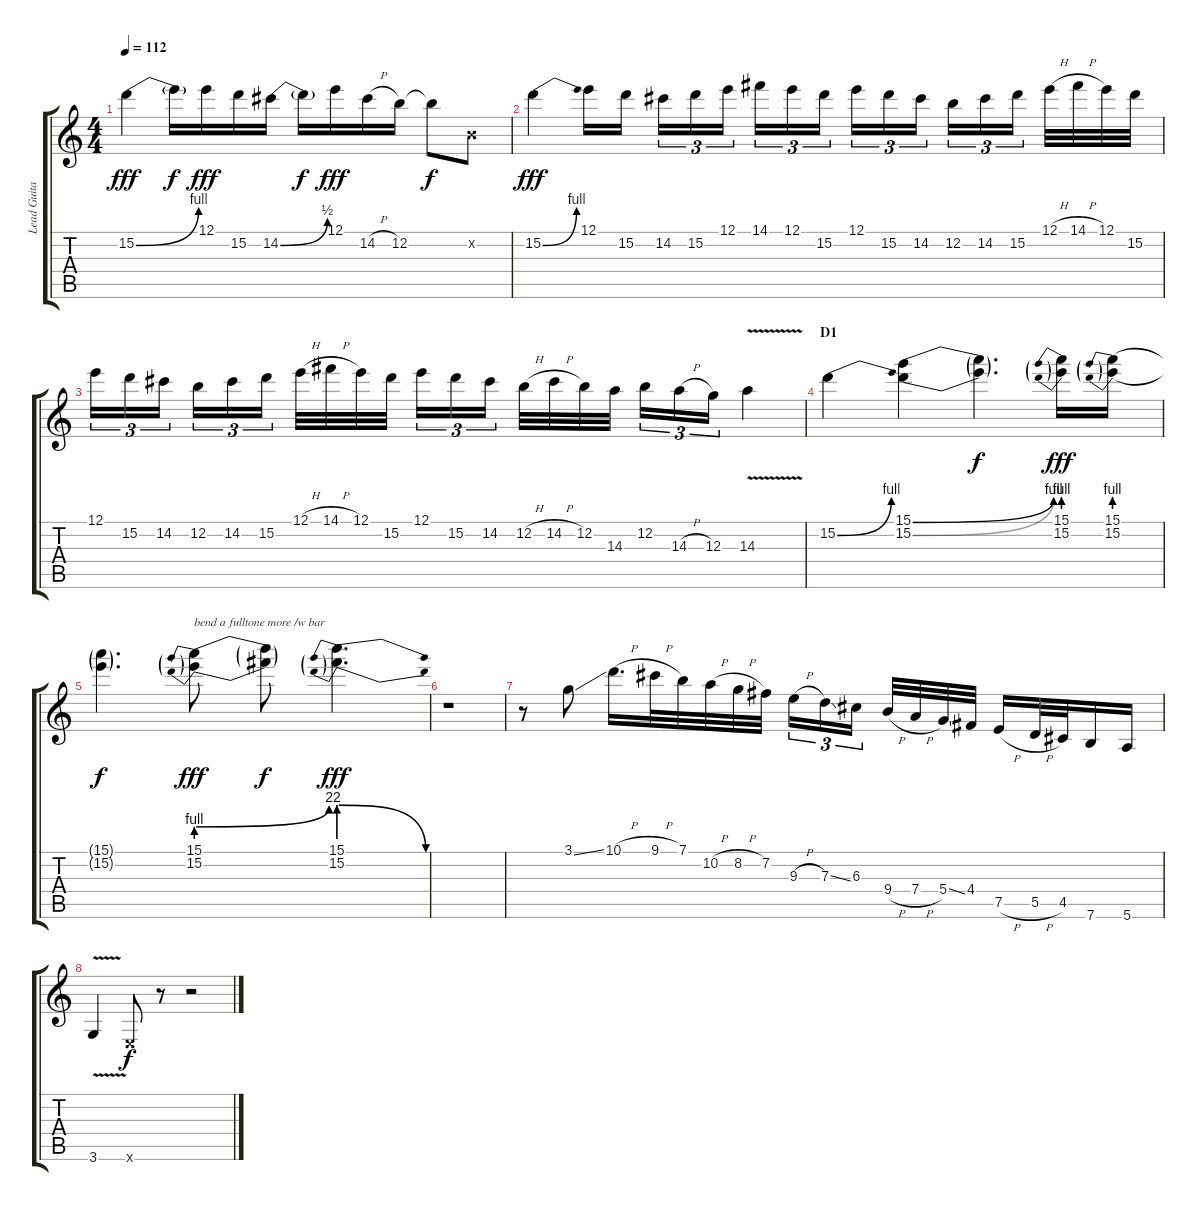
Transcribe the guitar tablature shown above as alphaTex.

\track ("Lead Guitar 1" "Lead Guita") {instrument distortionguitar}
\staff {score tabs}
\tuning (E4 B3 G3 D3 A2 E2) {hide}
\ts (4 4)
\tempo 112
\clef g2
\ks c
15.2{be (bend 0 0 60 4)}.4{dy fff} 15.2{t}.16{dy f} 12.1.16{dy fff} 15.2.16 14.2{be (bend 0 0 60 2)}.16 14.2{t}.16{dy f} 12.1.16{dy fff} 14.2{h}.16 12.2.16 12.2{t}.8{dy f} 0.2{x}.8 |
15.2{be (bend 0 0 60 4)}.4{dy fff} 12.1.16 15.2.16 14.2.16{tu (3 2)} 15.2.16{tu (3 2)} 12.1.16{tu (3 2)} 14.1.16{tu (3 2)} 12.1.16{tu (3 2)} 15.2.16{tu (3 2)} 12.1.16{tu (3 2)} 15.2.16{tu (3 2)} 14.2.16{tu (3 2)} 12.2.16{tu (3 2)} 14.2.16{tu (3 2)} 15.2.16{tu (3 2)} 12.1{h}.32 14.1{h}.32 12.1.32 15.2.32 |
12.1.16{tu (3 2)} 15.2.16{tu (3 2)} 14.2.16{tu (3 2)} 12.2.16{tu (3 2)} 14.2.16{tu (3 2)} 15.2.16{tu (3 2)} 12.1{h}.32 14.1{h}.32 12.1.32 15.2.32 12.1.16{tu (3 2)} 15.2.16{tu (3 2)} 14.2.16{tu (3 2)} 12.2{h}.32 14.2{h}.32 12.2.32 14.3.32 12.2.16{tu (3 2)} 14.3{h}.16{tu (3 2)} 12.3.16{tu (3 2)} 14.3{v}.4 |
\section ("" "D1")
15.2{be (bend 0 0 60 4)}.4 (15.1{be (bend 0 0 60 4)} 15.2{be (bend 0 0 60 4)}).4 (15.1{t} 15.2{t}).4{d dy f} (15.1{be (prebend 0 4 60 4)} 15.2{be (prebend 0 4 60 4)}).16{dy fff} (15.1{be (prebend 0 4 60 4)} 15.2{be (prebend 0 4 60 4)}).16 |
(15.1{t} 15.2{t}).4{d dy f} (15.1{be (prebendbend 0 4 60 8)} 15.2{be (prebendbend 0 4 60 8)}).8{txt "bend a fulltone more /w bar" dy fff} (15.1{t} 15.2{t}).8{dy f} (15.1{be (prebendrelease 0 8 60 0)} 15.2{be (prebendrelease 0 8 60 0)}).4{d dy fff} |
r.1 |
r.8 3.1{ss}.8 10.1{h}.16{d} 9.1{h}.32 7.1.32 10.2{h}.32 8.2{h}.32 7.2.32 9.3{h}.16{tu (3 2)} 7.3{ss}.16{tu (3 2)} 6.3.16{tu (3 2)} 9.4{h}.32 7.4{h}.32 5.4{ss}.32 4.4.32 7.5{h}.16 5.5{h}.32 4.5.32 7.6.16 5.6.16 |
3.6{v}.4 0.6{x}.8{dy f} r.8 r.2
